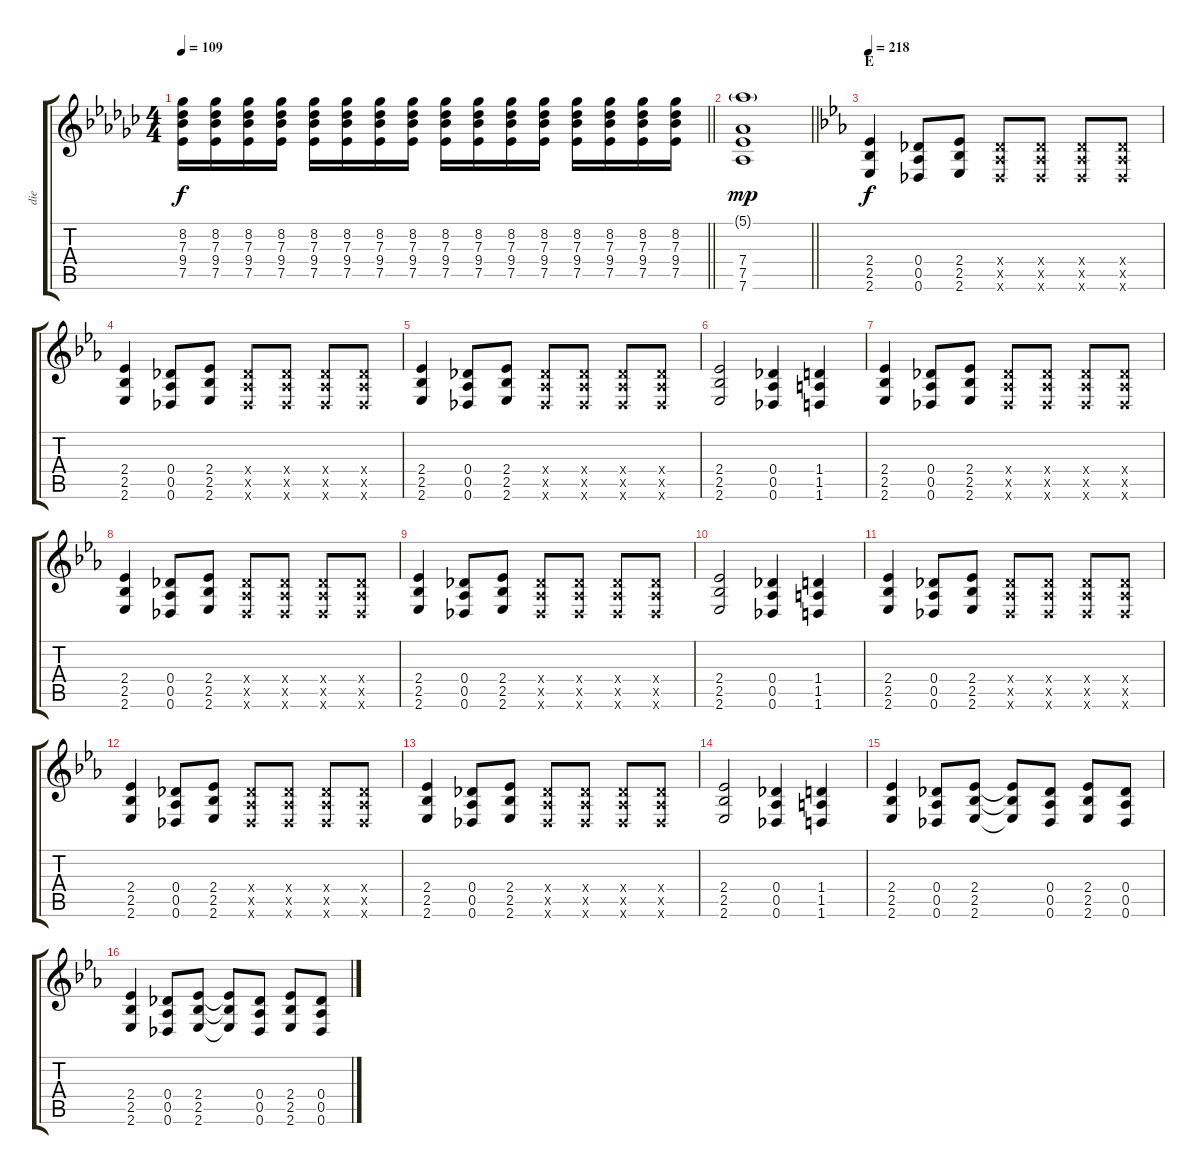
\track ("die" "die") {instrument overdrivenguitar}
\staff {score tabs}
\tuning (Eb4 Bb3 Gb3 Db3 Ab2 Db2) {hide}
\ts (4 4)
\tempo 109
\clef g2
\barLineRight lightlight
\ks ebminor
(8.2 7.3 9.4 7.5).16{dy f} (8.2 7.3 9.4 7.5).16 (8.2 7.3 9.4 7.5).16 (8.2 7.3 9.4 7.5).16 (8.2 7.3 9.4 7.5).16 (8.2 7.3 9.4 7.5).16 (8.2 7.3 9.4 7.5).16 (8.2 7.3 9.4 7.5).16 (8.2 7.3 9.4 7.5).16 (8.2 7.3 9.4 7.5).16 (8.2 7.3 9.4 7.5).16 (8.2 7.3 9.4 7.5).16 (8.2 7.3 9.4 7.5).16 (8.2 7.3 9.4 7.5).16 (8.2 7.3 9.4 7.5).16 (8.2 7.3 9.4 7.5).16 |
\barLineRight lightlight
(5.1{g} 7.4 7.5 7.6).1{dy mp} |
\section ("" "E")
\tempo 218
\ks eb
(2.4 2.5 2.6).4{dy f instrument overdrivenguitar} (0.4 0.5 0.6).8 (2.4 2.5 2.6).8 (0.4{x} 0.5{x} 0.6{x}).8 (0.4{x} 0.5{x} 0.6{x}).8 (0.4{x} 0.5{x} 0.6{x}).8 (0.4{x} 0.5{x} 0.6{x}).8 |
(2.4 2.5 2.6).4 (0.4 0.5 0.6).8 (2.4 2.5 2.6).8 (0.4{x} 0.5{x} 0.6{x}).8 (0.4{x} 0.5{x} 0.6{x}).8 (0.4{x} 0.5{x} 0.6{x}).8 (0.4{x} 0.5{x} 0.6{x}).8 |
(2.4 2.5 2.6).4 (0.4 0.5 0.6).8 (2.4 2.5 2.6).8 (0.4{x} 0.5{x} 0.6{x}).8 (0.4{x} 0.5{x} 0.6{x}).8 (0.4{x} 0.5{x} 0.6{x}).8 (0.4{x} 0.5{x} 0.6{x}).8 |
(2.4 2.5 2.6).2 (0.4 0.5 0.6).4 (1.4 1.5 1.6).4 |
(2.4 2.5 2.6).4 (0.4 0.5 0.6).8 (2.4 2.5 2.6).8 (0.4{x} 0.5{x} 0.6{x}).8 (0.4{x} 0.5{x} 0.6{x}).8 (0.4{x} 0.5{x} 0.6{x}).8 (0.4{x} 0.5{x} 0.6{x}).8 |
(2.4 2.5 2.6).4 (0.4 0.5 0.6).8 (2.4 2.5 2.6).8 (0.4{x} 0.5{x} 0.6{x}).8 (0.4{x} 0.5{x} 0.6{x}).8 (0.4{x} 0.5{x} 0.6{x}).8 (0.4{x} 0.5{x} 0.6{x}).8 |
(2.4 2.5 2.6).4 (0.4 0.5 0.6).8 (2.4 2.5 2.6).8 (0.4{x} 0.5{x} 0.6{x}).8 (0.4{x} 0.5{x} 0.6{x}).8 (0.4{x} 0.5{x} 0.6{x}).8 (0.4{x} 0.5{x} 0.6{x}).8 |
(2.4 2.5 2.6).2 (0.4 0.5 0.6).4 (1.4 1.5 1.6).4 |
(2.4 2.5 2.6).4 (0.4 0.5 0.6).8 (2.4 2.5 2.6).8 (0.4{x} 0.5{x} 0.6{x}).8 (0.4{x} 0.5{x} 0.6{x}).8 (0.4{x} 0.5{x} 0.6{x}).8 (0.4{x} 0.5{x} 0.6{x}).8 |
(2.4 2.5 2.6).4 (0.4 0.5 0.6).8 (2.4 2.5 2.6).8 (0.4{x} 0.5{x} 0.6{x}).8 (0.4{x} 0.5{x} 0.6{x}).8 (0.4{x} 0.5{x} 0.6{x}).8 (0.4{x} 0.5{x} 0.6{x}).8 |
(2.4 2.5 2.6).4 (0.4 0.5 0.6).8 (2.4 2.5 2.6).8 (0.4{x} 0.5{x} 0.6{x}).8 (0.4{x} 0.5{x} 0.6{x}).8 (0.4{x} 0.5{x} 0.6{x}).8 (0.4{x} 0.5{x} 0.6{x}).8 |
(2.4 2.5 2.6).2 (0.4 0.5 0.6).4 (1.4 1.5 1.6).4 |
(2.4 2.5 2.6).4 (0.4 0.5 0.6).8 (2.4 2.5 2.6).8 (2.4{t} 2.5{t} 2.6{t}).8 (0.4 0.5 0.6).8 (2.4 2.5 2.6).8 (0.4 0.5 0.6).8 |
(2.4 2.5 2.6).4 (0.4 0.5 0.6).8 (2.4 2.5 2.6).8 (2.4{t} 2.5{t} 2.6{t}).8 (0.4 0.5 0.6).8 (2.4 2.5 2.6).8 (0.4 0.5 0.6).8
